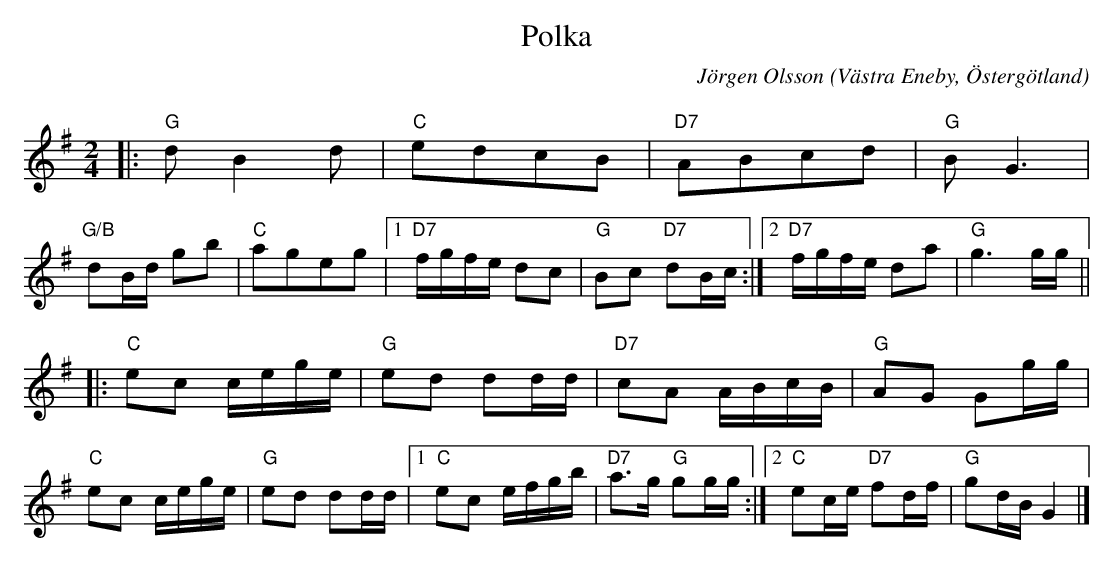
X:1
T:Polka
C:Jörgen Olsson
O:Västra Eneby, Östergötland
Q:115
M:2/4
L:1/8
K:G
|:"G"dB2d|"C"edcB|"D7"ABcd|"G"B G3|
"G/B"dB/2d/2 gb|"C"ageg|1"D7"f/g/f/e/ dc|"G" Bc "D7"dB/2c/2 :|2"D7"f/g/f/e/ da|"G" g3 g/2g/2 ||
|:"C"ec c/2e/2g/2e/2 |"G"ed dd/2d/2|"D7"cA A/2B/2c/2B/2|"G"AG Gg/2g/2|
"C"ec c/2e/2g/2e/2 |"G"ed dd/2d/2|1"C"ec e/2f/2g/2b/2|"D7"a>g "G"gg/2g/2 :|2"C"ec/2e/2 "D7"fd/2f/2|"G"gd/2B/2 G2 |]
